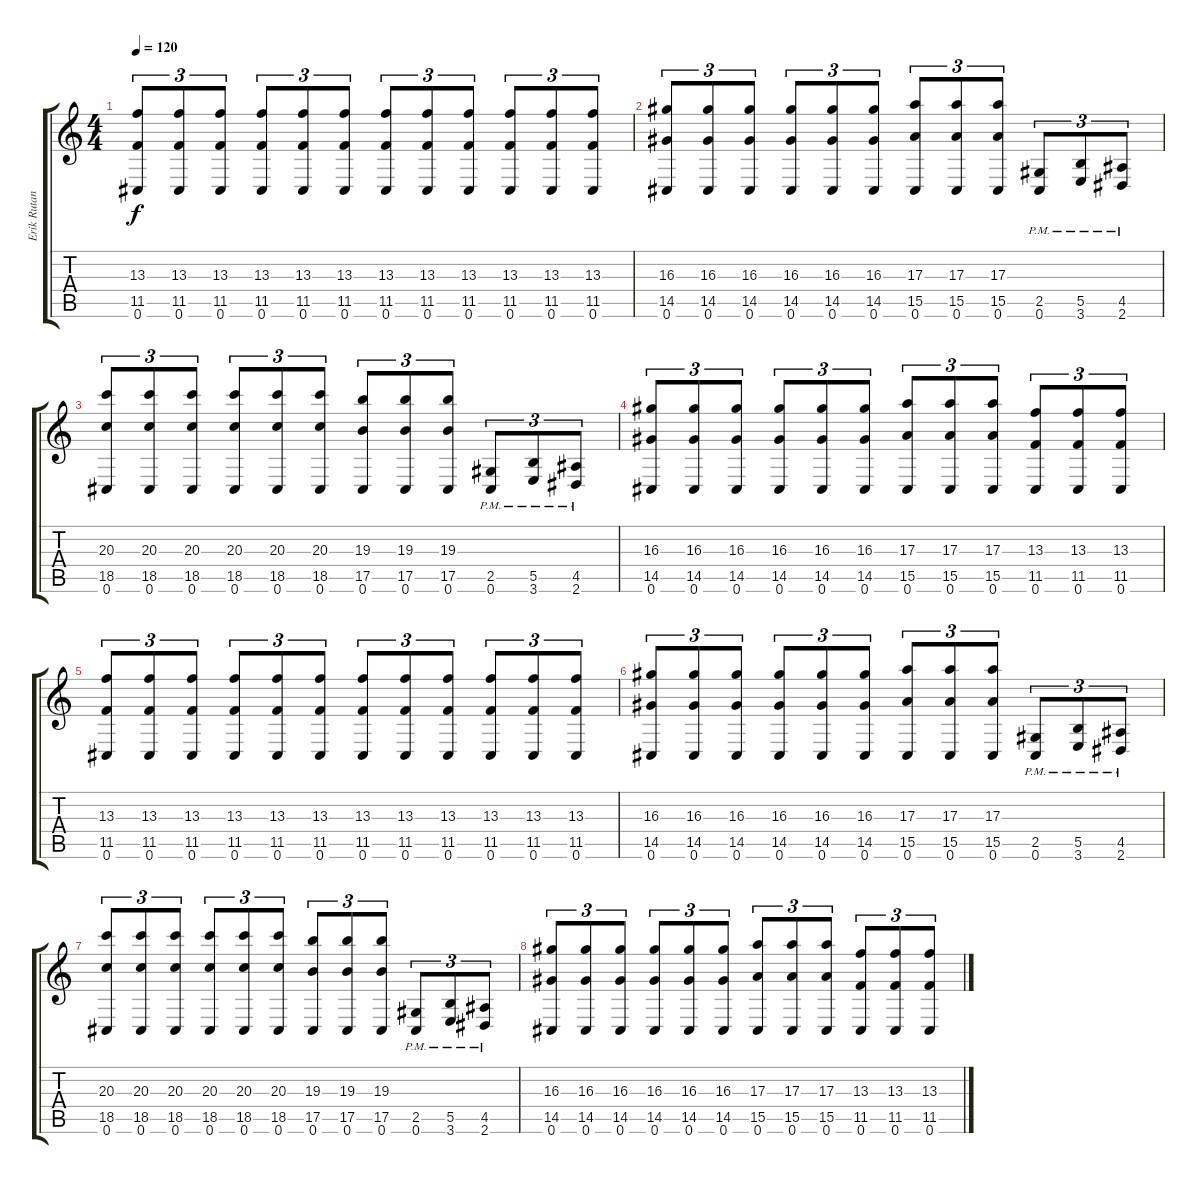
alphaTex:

\track ("Erik Rutan2" "Erik Rutan") {instrument distortionguitar}
\staff {score tabs}
\tuning (Db4 Ab3 E3 B2 Gb2 Db2) {hide}
\ts (4 4)
\tempo 120
\clef g2
\ks c
(13.3 11.5 0.6).8{tu (3 2) dy f} (13.3 11.5 0.6).8{tu (3 2)} (13.3 11.5 0.6).8{tu (3 2)} (13.3 11.5 0.6).8{tu (3 2)} (13.3 11.5 0.6).8{tu (3 2)} (13.3 11.5 0.6).8{tu (3 2)} (13.3 11.5 0.6).8{tu (3 2)} (13.3 11.5 0.6).8{tu (3 2)} (13.3 11.5 0.6).8{tu (3 2)} (13.3 11.5 0.6).8{tu (3 2)} (13.3 11.5 0.6).8{tu (3 2)} (13.3 11.5 0.6).8{tu (3 2)} |
(16.3 14.5 0.6).8{tu (3 2) volume 11} (16.3 14.5 0.6).8{tu (3 2)} (16.3 14.5 0.6).8{tu (3 2)} (16.3 14.5 0.6).8{tu (3 2)} (16.3 14.5 0.6).8{tu (3 2)} (16.3 14.5 0.6).8{tu (3 2)} (17.3 15.5 0.6).8{tu (3 2)} (17.3 15.5 0.6).8{tu (3 2)} (17.3 15.5 0.6).8{tu (3 2)} (2.5{pm} 0.6{pm}).8{tu (3 2)} (5.5{pm} 3.6{pm}).8{tu (3 2)} (4.5{pm} 2.6{pm}).8{tu (3 2)} |
(20.3 18.5 0.6).8{tu (3 2)} (20.3 18.5 0.6).8{tu (3 2)} (20.3 18.5 0.6).8{tu (3 2)} (20.3 18.5 0.6).8{tu (3 2)} (20.3 18.5 0.6).8{tu (3 2)} (20.3 18.5 0.6).8{tu (3 2)} (19.3 17.5 0.6).8{tu (3 2)} (19.3 17.5 0.6).8{tu (3 2)} (19.3 17.5 0.6).8{tu (3 2)} (2.5{pm} 0.6{pm}).8{tu (3 2)} (5.5{pm} 3.6{pm}).8{tu (3 2)} (4.5{pm} 2.6{pm}).8{tu (3 2)} |
(16.3 14.5 0.6).8{tu (3 2)} (16.3 14.5 0.6).8{tu (3 2)} (16.3 14.5 0.6).8{tu (3 2)} (16.3 14.5 0.6).8{tu (3 2)} (16.3 14.5 0.6).8{tu (3 2)} (16.3 14.5 0.6).8{tu (3 2)} (17.3 15.5 0.6).8{tu (3 2)} (17.3 15.5 0.6).8{tu (3 2)} (17.3 15.5 0.6).8{tu (3 2)} (13.3 11.5 0.6).8{tu (3 2)} (13.3 11.5 0.6).8{tu (3 2)} (13.3 11.5 0.6).8{tu (3 2)} |
(13.3 11.5 0.6).8{tu (3 2)} (13.3 11.5 0.6).8{tu (3 2)} (13.3 11.5 0.6).8{tu (3 2)} (13.3 11.5 0.6).8{tu (3 2)} (13.3 11.5 0.6).8{tu (3 2)} (13.3 11.5 0.6).8{tu (3 2)} (13.3 11.5 0.6).8{tu (3 2)} (13.3 11.5 0.6).8{tu (3 2)} (13.3 11.5 0.6).8{tu (3 2)} (13.3 11.5 0.6).8{tu (3 2)} (13.3 11.5 0.6).8{tu (3 2)} (13.3 11.5 0.6).8{tu (3 2)} |
(16.3 14.5 0.6).8{tu (3 2) volume 11} (16.3 14.5 0.6).8{tu (3 2)} (16.3 14.5 0.6).8{tu (3 2)} (16.3 14.5 0.6).8{tu (3 2)} (16.3 14.5 0.6).8{tu (3 2)} (16.3 14.5 0.6).8{tu (3 2)} (17.3 15.5 0.6).8{tu (3 2)} (17.3 15.5 0.6).8{tu (3 2)} (17.3 15.5 0.6).8{tu (3 2)} (2.5{pm} 0.6{pm}).8{tu (3 2)} (5.5{pm} 3.6{pm}).8{tu (3 2)} (4.5{pm} 2.6{pm}).8{tu (3 2)} |
(20.3 18.5 0.6).8{tu (3 2)} (20.3 18.5 0.6).8{tu (3 2)} (20.3 18.5 0.6).8{tu (3 2)} (20.3 18.5 0.6).8{tu (3 2)} (20.3 18.5 0.6).8{tu (3 2)} (20.3 18.5 0.6).8{tu (3 2)} (19.3 17.5 0.6).8{tu (3 2)} (19.3 17.5 0.6).8{tu (3 2)} (19.3 17.5 0.6).8{tu (3 2)} (2.5{pm} 0.6{pm}).8{tu (3 2)} (5.5{pm} 3.6{pm}).8{tu (3 2)} (4.5{pm} 2.6{pm}).8{tu (3 2)} |
(16.3 14.5 0.6).8{tu (3 2)} (16.3 14.5 0.6).8{tu (3 2)} (16.3 14.5 0.6).8{tu (3 2)} (16.3 14.5 0.6).8{tu (3 2)} (16.3 14.5 0.6).8{tu (3 2)} (16.3 14.5 0.6).8{tu (3 2)} (17.3 15.5 0.6).8{tu (3 2)} (17.3 15.5 0.6).8{tu (3 2)} (17.3 15.5 0.6).8{tu (3 2)} (13.3 11.5 0.6).8{tu (3 2)} (13.3 11.5 0.6).8{tu (3 2)} (13.3 11.5 0.6).8{tu (3 2)}
